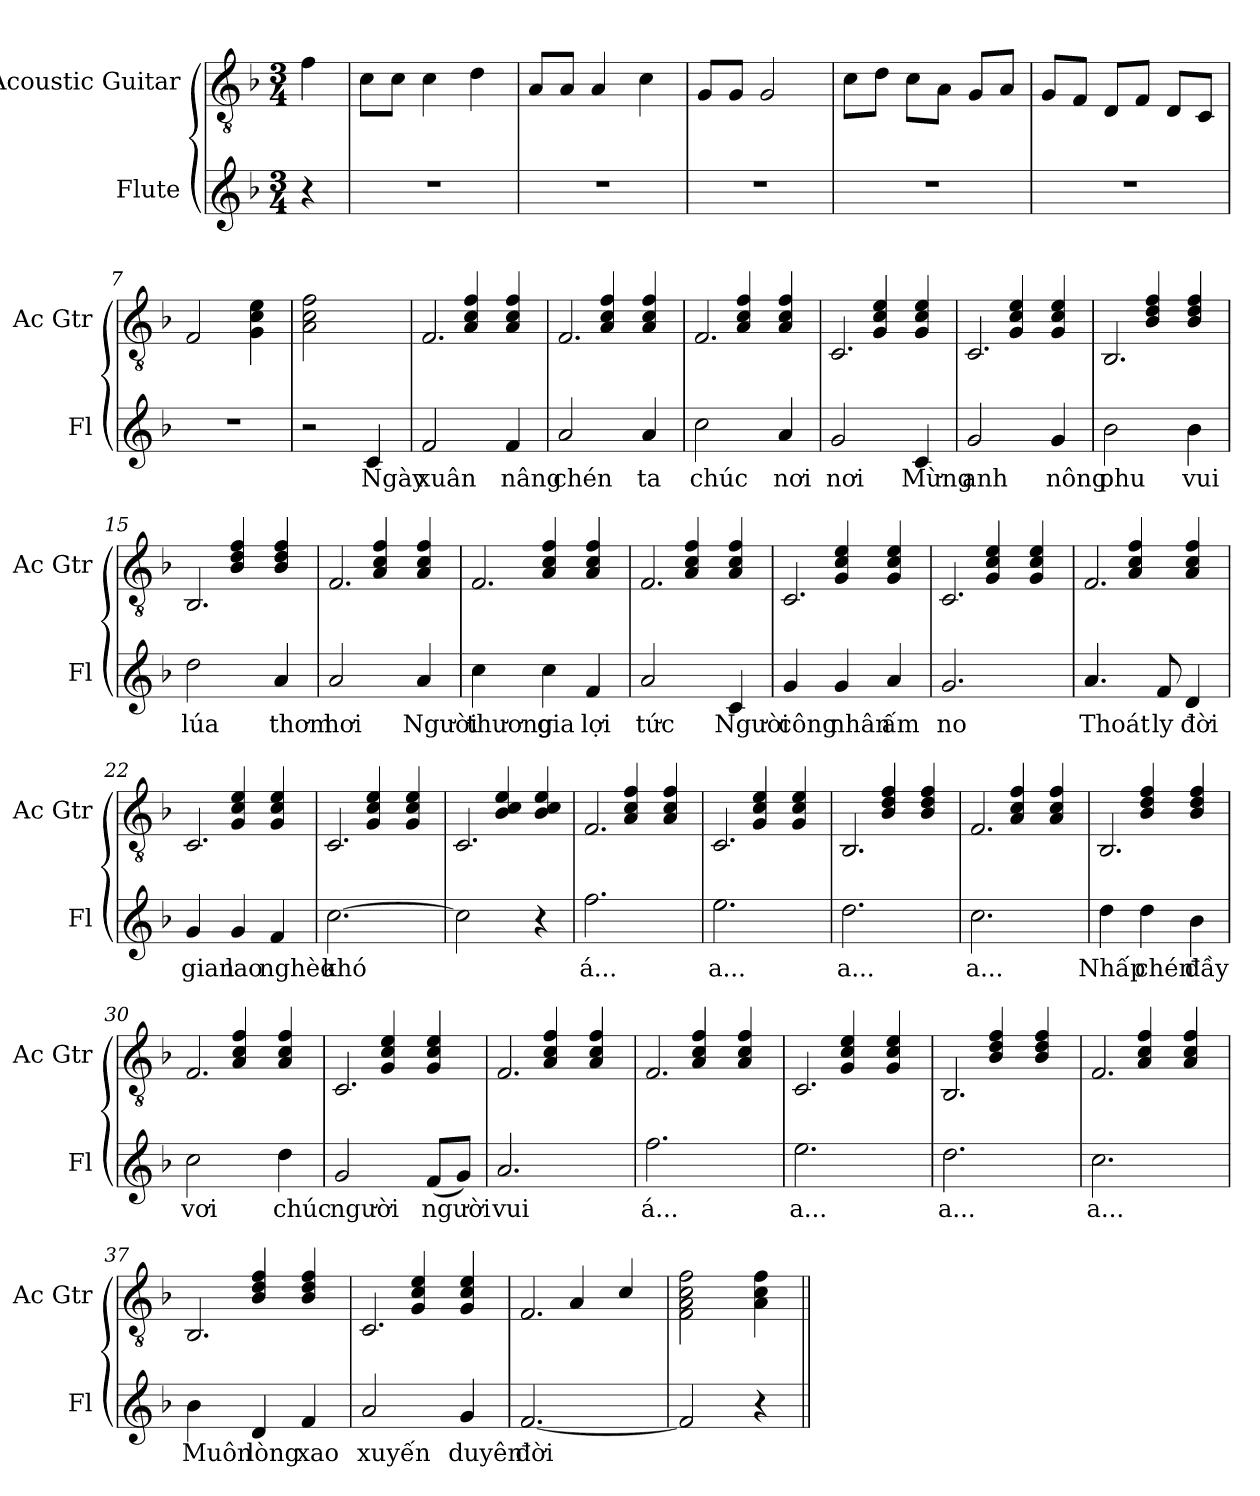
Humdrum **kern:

**kern	**text	**kern
*part2	*part2	*part1
*staff2	*staff2	*staff1
*I"Flute	*	*I"Acoustic Guitar
*I'Fl	*	*I'Ac Gtr
*clefG2	*	*clefGv2
*k[b-]	*	*k[b-]
*M3/4	*	*M3/4
=1	=1	=1
4r	.	4f\
=2	=2	=2
*	*	*MM140
2.r	.	8c\L
.	.	8c\J
.	.	4c\
.	.	4d\
=3	=3	=3
2.r	.	8A/L
.	.	8A/J
.	.	4A/
.	.	4c\
=4	=4	=4
2.r	.	8G/L
.	.	8G/J
.	.	2G/
=5	=5	=5
2.r	.	8c\L
.	.	8d\J
.	.	8c\L
.	.	8A\J
.	.	8G/L
.	.	8A/J
=6	=6	=6
2.r	.	8G/L
.	.	8F/J
.	.	8D/L
.	.	8F/J
.	.	8D/L
.	.	8C/J
=7	=7	=7
2.r	.	2F/
.	.	4G\ 4c\ 4e\
=8	=8	=8
2r	.	2A\ 2c\ 2f\
4c/	Ngày	4ryy
!!LO:LB:g=z
=9	=9	=9
*	*	*^
2f/	xuân	4ryy	2.F/
.	.	4A/ 4c/ 4f/	.
4f/	nâng	4A/ 4c/ 4f/	.
=10	=10	=10	=10
2a/	chén	4ryy	2.F/
.	.	4A/ 4c/ 4f/	.
4a/	ta	4A/ 4c/ 4f/	.
=11	=11	=11	=11
2cc\	chúc	4ryy	2.F/
.	.	4A/ 4c/ 4f/	.
4a/	nơi	4A/ 4c/ 4f/	.
=12	=12	=12	=12
2g/	nơi	4ryy	2.C/
.	.	4G/ 4c/ 4e/	.
4c/	Mừng	4G/ 4c/ 4e/	.
=13	=13	=13	=13
2g/	anh	4ryy	2.C/
.	.	4G/ 4c/ 4e/	.
4g/	nông	4G/ 4c/ 4e/	.
=14	=14	=14	=14
2b-\	phu	4ryy	2.BB-/
.	.	4B-/ 4d/ 4f/	.
4b-\	vui	4B-/ 4d/ 4f/	.
=15	=15	=15	=15
2dd\	lúa	4ryy	2.BB-/
.	.	4B-/ 4d/ 4f/	.
4a/	thơm	4B-/ 4d/ 4f/	.
=16	=16	=16	=16
2a/	hơi	4ryy	2.F/
.	.	4A/ 4c/ 4f/	.
4a/	Người	4A/ 4c/ 4f/	.
=17	=17	=17	=17
4cc\	thương	4ryy	2.F/
4cc\	gia	4A/ 4c/ 4f/	.
4f/	lợi	4A/ 4c/ 4f/	.
!!LO:LB:g=z	!!
=18	=18	=18	=18
2a/	tức	4ryy	2.F/
.	.	4A/ 4c/ 4f/	.
4c/	Người	4A/ 4c/ 4f/	.
=19	=19	=19	=19
4g/	công	4ryy	2.C/
4g/	nhân	4G/ 4c/ 4e/	.
4a/	ấm	4G/ 4c/ 4e/	.
=20	=20	=20	=20
2.g/	no	4ryy	2.C/
.	.	4G/ 4c/ 4e/	.
.	.	4G/ 4c/ 4e/	.
=21	=21	=21	=21
4.a/	Thoát	4ryy	2.F/
.	.	4A/ 4c/ 4f/	.
8f/	ly	.	.
4d/	đời	4A/ 4c/ 4f/	.
=22	=22	=22	=22
4g/	gian	4ryy	2.C/
4g/	lao	4G/ 4c/ 4e/	.
4f/	nghèo	4G/ 4c/ 4e/	.
=23	=23	=23	=23
[2.cc\	khó	4ryy	2.C/
.	.	4G/ 4c/ 4e/	.
.	.	4G/ 4c/ 4e/	.
=24	=24	=24	=24
2cc\]	.	4ryy	2.C/
.	.	4B-/ 4c/ 4e/	.
4r	.	4B-/ 4c/ 4e/	.
=25	=25	=25	=25
2.ff\	á...	4ryy	2.F/
.	.	4A/ 4c/ 4f/	.
.	.	4A/ 4c/ 4f/	.
!!LO:LB:g=z	!!
=26	=26	=26	=26
2.ee\	a...	4ryy	2.C/
.	.	4G/ 4c/ 4e/	.
.	.	4G/ 4c/ 4e/	.
=27	=27	=27	=27
2.dd\	a...	4ryy	2.BB-/
.	.	4B-/ 4d/ 4f/	.
.	.	4B-/ 4d/ 4f/	.
=28	=28	=28	=28
2.cc\	a...	4ryy	2.F/
.	.	4A/ 4c/ 4f/	.
.	.	4A/ 4c/ 4f/	.
=29	=29	=29	=29
4dd\	Nhấp	4ryy	2.BB-/
4dd\	chén	4B-/ 4d/ 4f/	.
4b-\	đầy	4B-/ 4d/ 4f/	.
=30	=30	=30	=30
2cc\	vơi	4ryy	2.F/
.	.	4A/ 4c/ 4f/	.
4dd\	chúc	4A/ 4c/ 4f/	.
=31	=31	=31	=31
2g/	người	4ryy	2.C/
.	.	4G/ 4c/ 4e/	.
(8f/L	người	4G/ 4c/ 4e/	.
8g/J)	.	.	.
=32	=32	=32	=32
2.a/	vui	4ryy	2.F/
.	.	4A/ 4c/ 4f/	.
.	.	4A/ 4c/ 4f/	.
=33	=33	=33	=33
2.ff\	á...	4ryy	2.F/
.	.	4A/ 4c/ 4f/	.
.	.	4A/ 4c/ 4f/	.
=34	=34	=34	=34
2.ee\	a...	4ryy	2.C/
.	.	4G/ 4c/ 4e/	.
.	.	4G/ 4c/ 4e/	.
!!LO:LB:g=z	!!
=35	=35	=35	=35
2.dd\	a...	4ryy	2.BB-/
.	.	4B-/ 4d/ 4f/	.
.	.	4B-/ 4d/ 4f/	.
=36	=36	=36	=36
2.cc\	a...	4ryy	2.F/
.	.	4A/ 4c/ 4f/	.
.	.	4A/ 4c/ 4f/	.
=37	=37	=37	=37
4b-\	Muôn	4ryy	2.BB-/
4d/	lòng	4B-/ 4d/ 4f/	.
4f/	xao	4B-/ 4d/ 4f/	.
=38	=38	=38	=38
2a/	xuyến	4ryy	2.C/
.	.	4G/ 4c/ 4e/	.
4g/	duyên	4G/ 4c/ 4e/	.
=39	=39	=39	=39
[2.f/	đời	4ryy	2.F/
.	.	4A/	.
.	.	4c/	.
*	*	*v	*v
=40	=40	=40
2f/]	.	2F\ 2A\ 2c\ 2f\
4r	.	4A\ 4c\ 4f\
=||	=||	=||
*-	*-	*-
